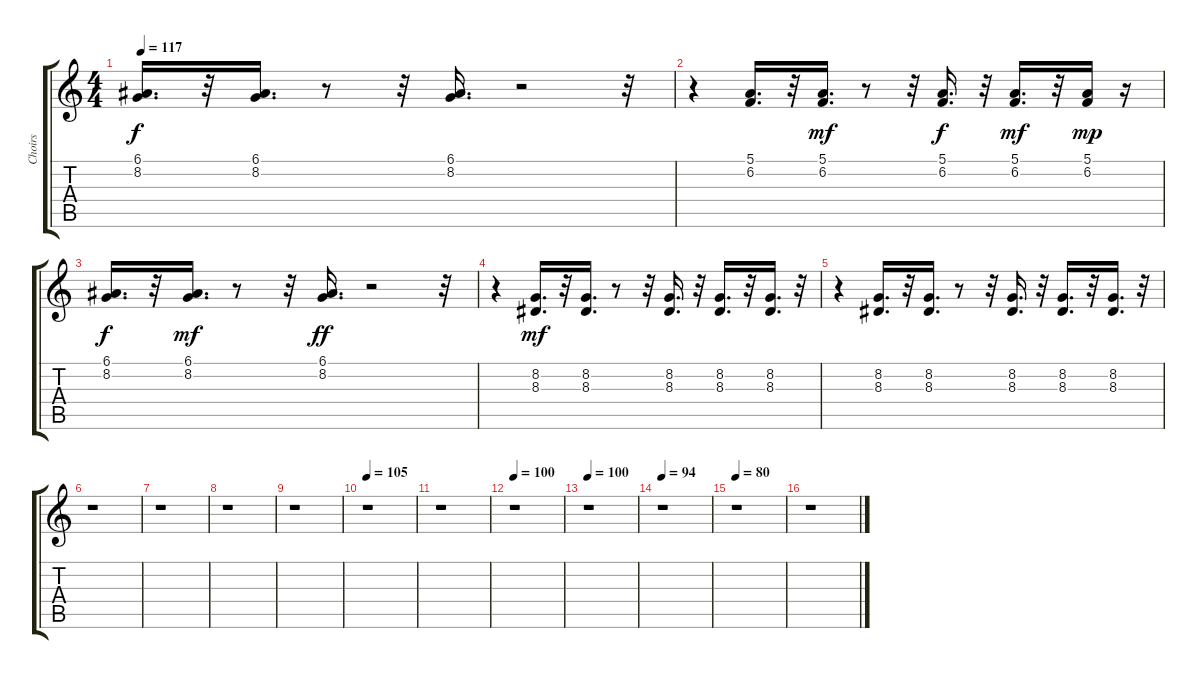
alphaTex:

\track ("Choirs" "Choirs") {instrument ocarina}
\staff {score tabs}
\tuning (E4 B3 G3 D3 A2 E2) {hide}
\ts (4 4)
\tempo 117
\clef g2
\ks c
(6.1 8.2).16{d dy f} r.32 (6.1 8.2).16{d} r.8 r.32 (6.1 8.2).16{d} r.2 r.32 |
r.4 (5.1 6.2).16{d} r.32 (5.1 6.2).16{d dy mf} r.8 r.32 (5.1 6.2).16{d dy f} r.32 (5.1 6.2).16{d dy mf} r.32 (5.1 6.2).16{dy mp} r.16 |
(6.1 8.2).16{d dy f} r.32 (6.1 8.2).16{d dy mf} r.8 r.32 (6.1 8.2).16{d dy ff} r.2 r.32 |
r.4 (8.2 8.3).16{d dy mf} r.32 (8.2 8.3).16{d} r.8 r.32 (8.2 8.3).16{d} r.32 (8.2 8.3).16{d} r.32 (8.2 8.3).16{d} r.32 |
r.4 (8.2 8.3).16{d} r.32 (8.2 8.3).16{d} r.8 r.32 (8.2 8.3).16{d} r.32 (8.2 8.3).16{d} r.32 (8.2 8.3).16{d} r.32 |
r.1 |
r.1 |
r.1 |
r.1 |
\tempo 105
r.1 |
r.1 |
\tempo 100
r.1 |
\tempo 100
r.1 |
\tempo 94
r.1 |
\tempo 80
r.1 |
r.1
